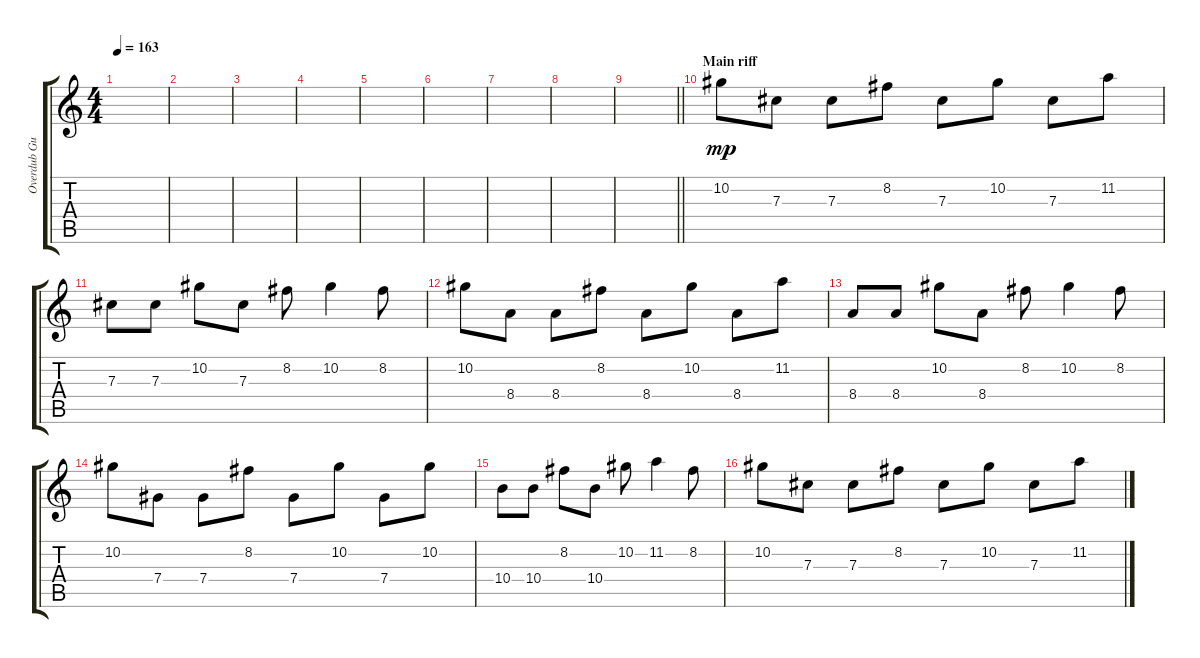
\track ("Overdub Guitar" "Overdub Gu") {instrument distortionguitar}
\staff {score tabs}
\tuning (Eb4 Bb3 Gb3 Db3 Ab2 Eb2) {hide}
\ts (4 4)
\tempo 163
\clef g2
\ks c
|
|
|
|
|
|
|
|
\barLineRight lightlight
|
\section ("" "Main riff")
10.2.8{dy mp} 7.3.8 7.3.8 8.2.8 7.3.8 10.2.8 7.3.8 11.2.8 |
7.3.8 7.3.8 10.2.8 7.3.8 8.2.8 10.2.4 8.2.8 |
10.2.8 8.4.8 8.4.8 8.2.8 8.4.8 10.2.8 8.4.8 11.2.8 |
8.4.8 8.4.8 10.2.8 8.4.8 8.2.8 10.2.4 8.2.8 |
10.2.8 7.4.8 7.4.8 8.2.8 7.4.8 10.2.8 7.4.8 10.2.8 |
10.4.8 10.4.8 8.2.8 10.4.8 10.2.8 11.2.4 8.2.8 |
10.2.8 7.3.8 7.3.8 8.2.8 7.3.8 10.2.8 7.3.8 11.2.8
